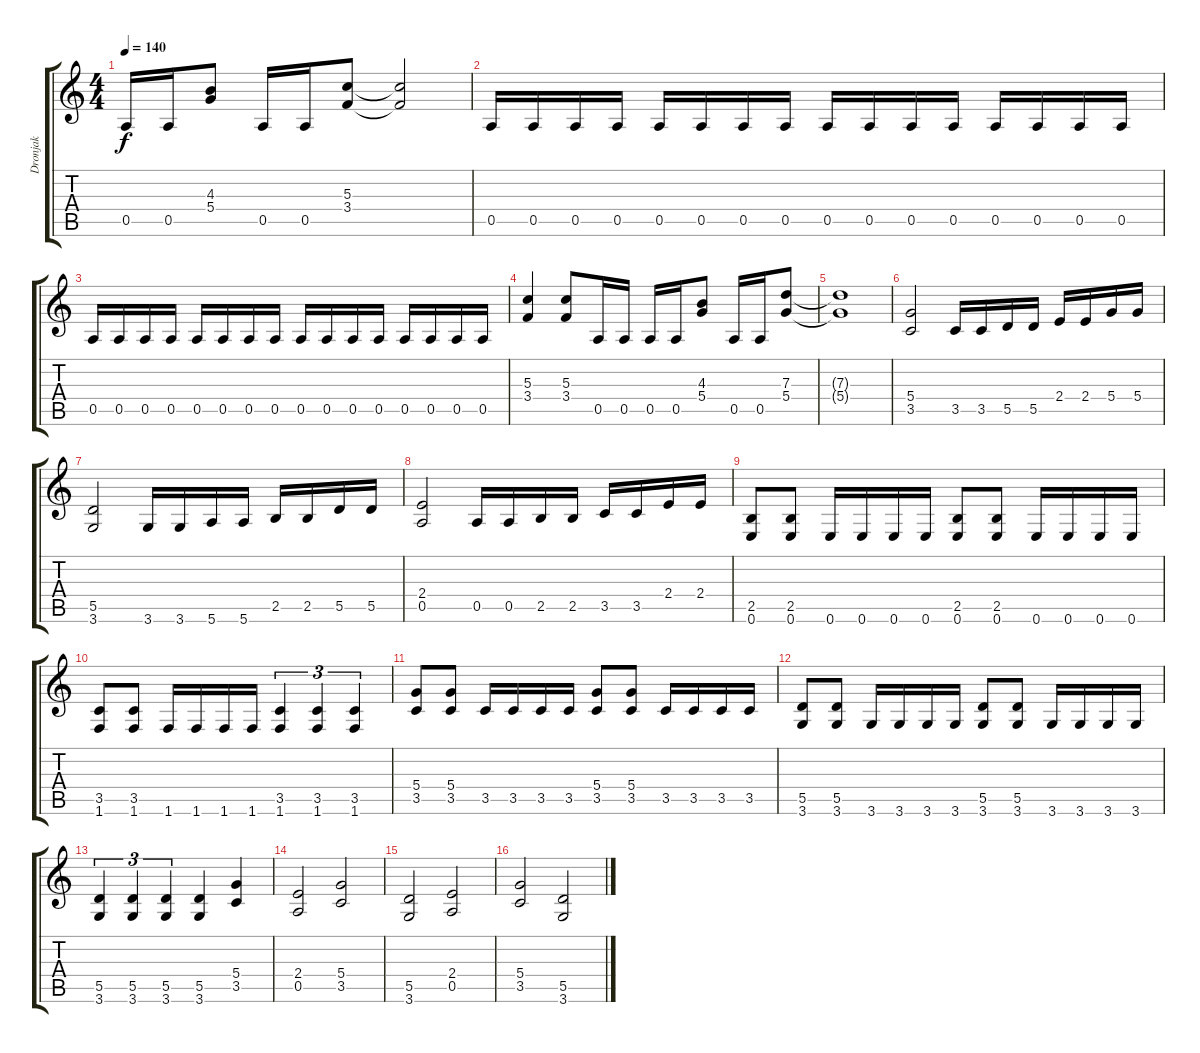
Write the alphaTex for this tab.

\track ("Dronjak" "Dronjak") {instrument distortionguitar}
\staff {score tabs}
\tuning (E4 B3 G3 D3 A2 E2) {hide}
\ts (4 4)
\tempo 140
\clef g2
\ks c
0.5.16{dy f} 0.5.16 (4.3 5.4).8 0.5.16 0.5.16 (5.3 3.4).8 (5.3{t} 3.4{t}).2 |
0.5.16 0.5.16 0.5.16 0.5.16 0.5.16 0.5.16 0.5.16 0.5.16 0.5.16 0.5.16 0.5.16 0.5.16 0.5.16 0.5.16 0.5.16 0.5.16 |
0.5.16 0.5.16 0.5.16 0.5.16 0.5.16 0.5.16 0.5.16 0.5.16 0.5.16 0.5.16 0.5.16 0.5.16 0.5.16 0.5.16 0.5.16 0.5.16 |
(5.3 3.4).4 (5.3 3.4).8 0.5.16 0.5.16 0.5.16 0.5.16 (4.3 5.4).8 0.5.16 0.5.16 (7.3 5.4).8 |
(7.3{t} 5.4{t}).1 |
(5.4 3.5).2 3.5.16 3.5.16 5.5.16 5.5.16 2.4.16 2.4.16 5.4.16 5.4.16 |
(5.5 3.6).2 3.6.16 3.6.16 5.6.16 5.6.16 2.5.16 2.5.16 5.5.16 5.5.16 |
(2.4 0.5).2 0.5.16 0.5.16 2.5.16 2.5.16 3.5.16 3.5.16 2.4.16 2.4.16 |
(2.5 0.6).8 (2.5 0.6).8 0.6.16 0.6.16 0.6.16 0.6.16 (2.5 0.6).8 (2.5 0.6).8 0.6.16 0.6.16 0.6.16 0.6.16 |
(3.5 1.6).8 (3.5 1.6).8 1.6.16 1.6.16 1.6.16 1.6.16 (3.5 1.6).4{tu (3 2)} (3.5 1.6).4{tu (3 2)} (3.5 1.6).4{tu (3 2)} |
(5.4 3.5).8 (5.4 3.5).8 3.5.16 3.5.16 3.5.16 3.5.16 (5.4 3.5).8 (5.4 3.5).8 3.5.16 3.5.16 3.5.16 3.5.16 |
(5.5 3.6).8 (5.5 3.6).8 3.6.16 3.6.16 3.6.16 3.6.16 (5.5 3.6).8 (5.5 3.6).8 3.6.16 3.6.16 3.6.16 3.6.16 |
(5.5 3.6).4{tu (3 2)} (5.5 3.6).4{tu (3 2)} (5.5 3.6).4{tu (3 2)} (5.5 3.6).4 (5.4 3.5).4 |
(2.4 0.5).2 (5.4 3.5).2 |
(5.5 3.6).2 (2.4 0.5).2 |
(5.4 3.5).2 (5.5 3.6).2
